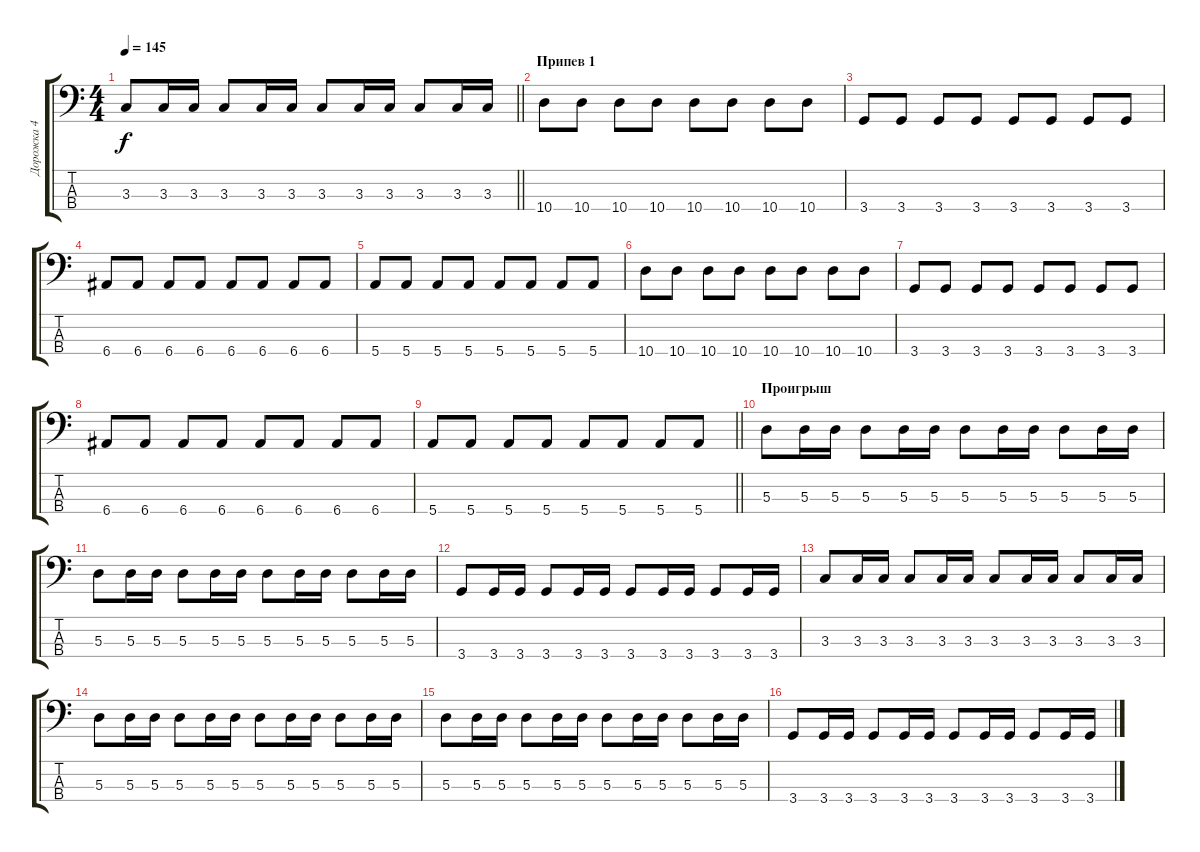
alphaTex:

\track ("Дорожка 4" "Дорожка 4") {instrument electricbassfinger}
\staff {score tabs}
\tuning (G2 D2 A1 E1) {hide}
\ts (4 4)
\tempo 145
\clef f4
\barLineRight lightlight
\ks c
3.3.8{dy f} 3.3.16 3.3.16 3.3.8 3.3.16 3.3.16 3.3.8 3.3.16 3.3.16 3.3.8 3.3.16 3.3.16 |
\section ("" "Припев 1")
10.4.8 10.4.8 10.4.8 10.4.8 10.4.8 10.4.8 10.4.8 10.4.8 |
3.4.8 3.4.8 3.4.8 3.4.8 3.4.8 3.4.8 3.4.8 3.4.8 |
6.4.8 6.4.8 6.4.8 6.4.8 6.4.8 6.4.8 6.4.8 6.4.8 |
5.4.8 5.4.8 5.4.8 5.4.8 5.4.8 5.4.8 5.4.8 5.4.8 |
10.4.8 10.4.8 10.4.8 10.4.8 10.4.8 10.4.8 10.4.8 10.4.8 |
3.4.8 3.4.8 3.4.8 3.4.8 3.4.8 3.4.8 3.4.8 3.4.8 |
6.4.8 6.4.8 6.4.8 6.4.8 6.4.8 6.4.8 6.4.8 6.4.8 |
\barLineRight lightlight
5.4.8 5.4.8 5.4.8 5.4.8 5.4.8 5.4.8 5.4.8 5.4.8 |
\section ("" "Проигрыш")
5.3.8 5.3.16 5.3.16 5.3.8 5.3.16 5.3.16 5.3.8 5.3.16 5.3.16 5.3.8 5.3.16 5.3.16 |
5.3.8 5.3.16 5.3.16 5.3.8 5.3.16 5.3.16 5.3.8 5.3.16 5.3.16 5.3.8 5.3.16 5.3.16 |
3.4.8 3.4.16 3.4.16 3.4.8 3.4.16 3.4.16 3.4.8 3.4.16 3.4.16 3.4.8 3.4.16 3.4.16 |
3.3.8 3.3.16 3.3.16 3.3.8 3.3.16 3.3.16 3.3.8 3.3.16 3.3.16 3.3.8 3.3.16 3.3.16 |
5.3.8 5.3.16 5.3.16 5.3.8 5.3.16 5.3.16 5.3.8 5.3.16 5.3.16 5.3.8 5.3.16 5.3.16 |
5.3.8 5.3.16 5.3.16 5.3.8 5.3.16 5.3.16 5.3.8 5.3.16 5.3.16 5.3.8 5.3.16 5.3.16 |
3.4.8 3.4.16 3.4.16 3.4.8 3.4.16 3.4.16 3.4.8 3.4.16 3.4.16 3.4.8 3.4.16 3.4.16
